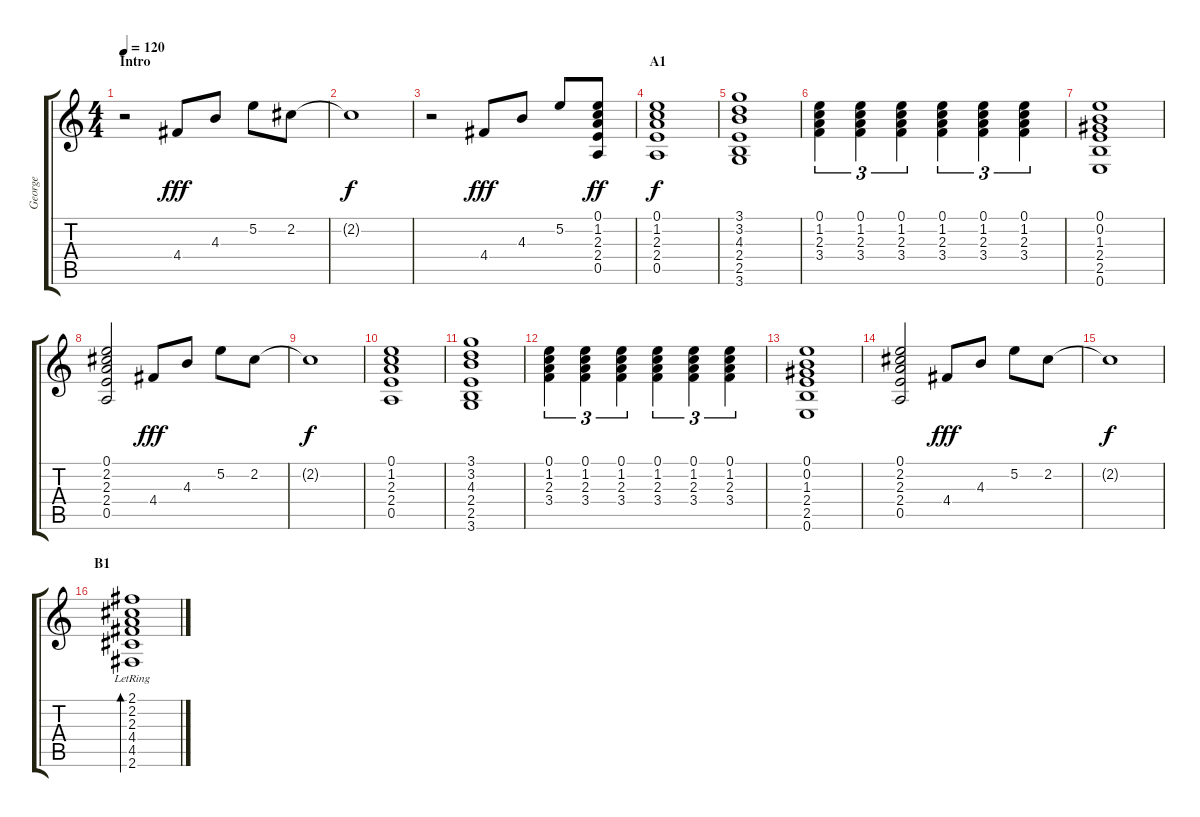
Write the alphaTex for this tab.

\track ("George" "George") {instrument electricguitarclean}
\staff {score tabs}
\tuning (E4 B3 G3 D3 A2 E2) {hide}
\ts (4 4)
\section ("" "Intro")
\tempo 120
\clef g2
\ks c
r.2{dy fff instrument electricguitarclean} 4.4.8 4.3.8 5.2.8 2.2.8 |
2.2{t}.1{dy f} |
r.2 4.4.8{dy fff} 4.3.8 5.2.8 (0.1 1.2 2.3 2.4 0.5).8{dy ff} |
\section ("" "A1")
(0.1 1.2 2.3 2.4 0.5).1{dy f} |
(3.1 3.2 4.3 2.4 2.5 3.6).1 |
(0.1 1.2 2.3 3.4).4{tu (3 2)} (0.1 1.2 2.3 3.4).4{tu (3 2)} (0.1 1.2 2.3 3.4).4{tu (3 2)} (0.1 1.2 2.3 3.4).4{tu (3 2)} (0.1 1.2 2.3 3.4).4{tu (3 2)} (0.1 1.2 2.3 3.4).4{tu (3 2)} |
(0.1 0.2 1.3 2.4 2.5 0.6).1 |
(0.1 2.2 2.3 2.4 0.5).2 4.4.8{dy fff} 4.3.8 5.2.8 2.2.8 |
2.2{t}.1{dy f} |
(0.1 1.2 2.3 2.4 0.5).1 |
(3.1 3.2 4.3 2.4 2.5 3.6).1 |
(0.1 1.2 2.3 3.4).4{tu (3 2)} (0.1 1.2 2.3 3.4).4{tu (3 2)} (0.1 1.2 2.3 3.4).4{tu (3 2)} (0.1 1.2 2.3 3.4).4{tu (3 2)} (0.1 1.2 2.3 3.4).4{tu (3 2)} (0.1 1.2 2.3 3.4).4{tu (3 2)} |
(0.1 0.2 1.3 2.4 2.5 0.6).1 |
(0.1 2.2 2.3 2.4 0.5).2 4.4.8{dy fff} 4.3.8 5.2.8 2.2.8 |
2.2{t}.1{dy f} |
\section ("" "B1")
(2.1{lr} 2.2{lr} 2.3{lr} 4.4{lr} 4.5{lr} 2.6{lr}).1{bd 60}
